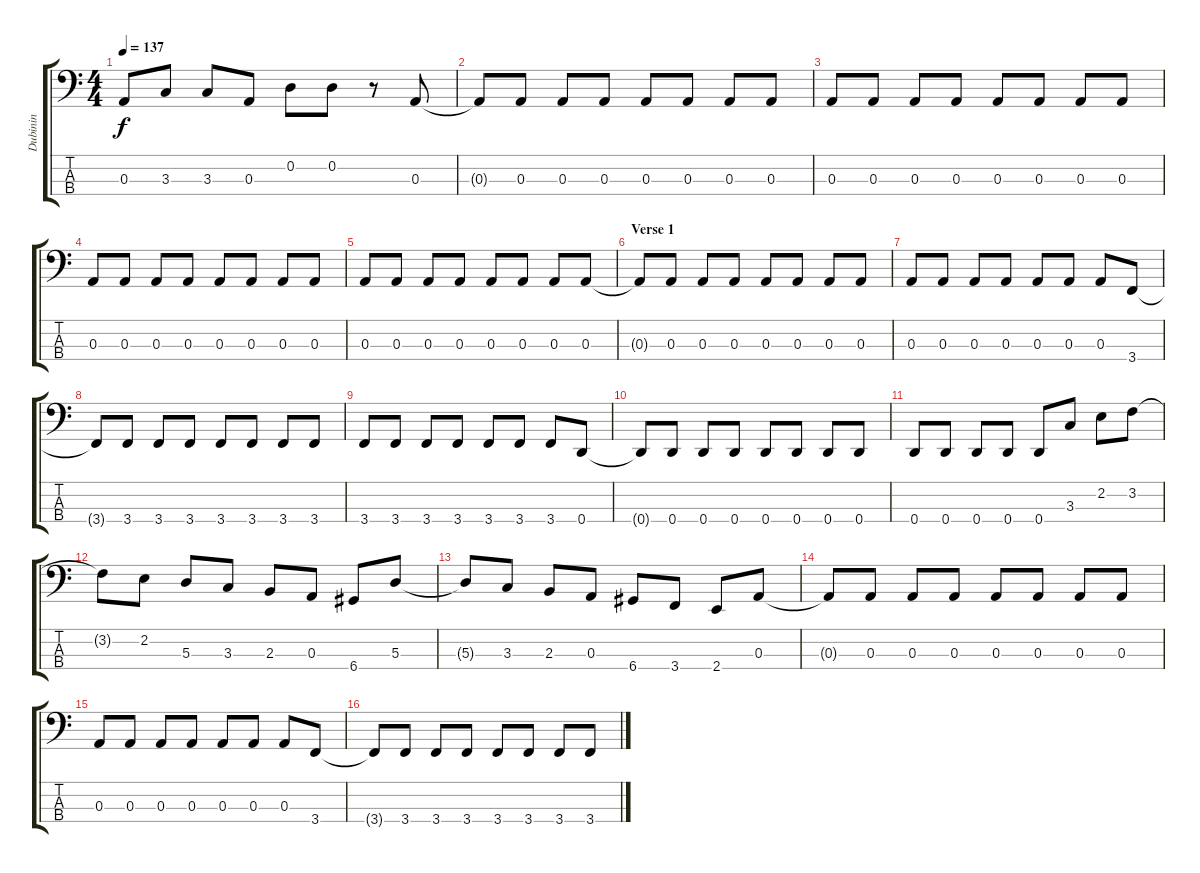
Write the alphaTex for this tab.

\track ("Dubinin" "Dubinin") {instrument electricbassfinger}
\staff {score tabs}
\tuning (G2 D2 A1 D1) {hide}
\ts (4 4)
\tempo 137
\clef f4
\ks c
0.3.8{dy f} 3.3.8 3.3.8 0.3.8 0.2.8 0.2.8 r.8 0.3.8 |
0.3{t}.8 0.3.8 0.3.8 0.3.8 0.3.8 0.3.8 0.3.8 0.3.8 |
0.3.8 0.3.8 0.3.8 0.3.8 0.3.8 0.3.8 0.3.8 0.3.8 |
0.3.8 0.3.8 0.3.8 0.3.8 0.3.8 0.3.8 0.3.8 0.3.8 |
0.3.8 0.3.8 0.3.8 0.3.8 0.3.8 0.3.8 0.3.8 0.3.8 |
\section ("" "Verse 1")
0.3{t}.8 0.3.8 0.3.8 0.3.8 0.3.8 0.3.8 0.3.8 0.3.8 |
0.3.8 0.3.8 0.3.8 0.3.8 0.3.8 0.3.8 0.3.8 3.4.8 |
3.4{t}.8 3.4.8 3.4.8 3.4.8 3.4.8 3.4.8 3.4.8 3.4.8 |
3.4.8 3.4.8 3.4.8 3.4.8 3.4.8 3.4.8 3.4.8 0.4.8 |
0.4{t}.8 0.4.8 0.4.8 0.4.8 0.4.8 0.4.8 0.4.8 0.4.8 |
0.4.8 0.4.8 0.4.8 0.4.8 0.4.8 3.3.8 2.2.8 3.2.8 |
3.2{t}.8 2.2.8 5.3.8 3.3.8 2.3.8 0.3.8 6.4.8 5.3.8 |
5.3{t}.8 3.3.8 2.3.8 0.3.8 6.4.8 3.4.8 2.4.8 0.3.8 |
0.3{t}.8 0.3.8 0.3.8 0.3.8 0.3.8 0.3.8 0.3.8 0.3.8 |
0.3.8 0.3.8 0.3.8 0.3.8 0.3.8 0.3.8 0.3.8 3.4.8 |
3.4{t}.8 3.4.8 3.4.8 3.4.8 3.4.8 3.4.8 3.4.8 3.4.8
